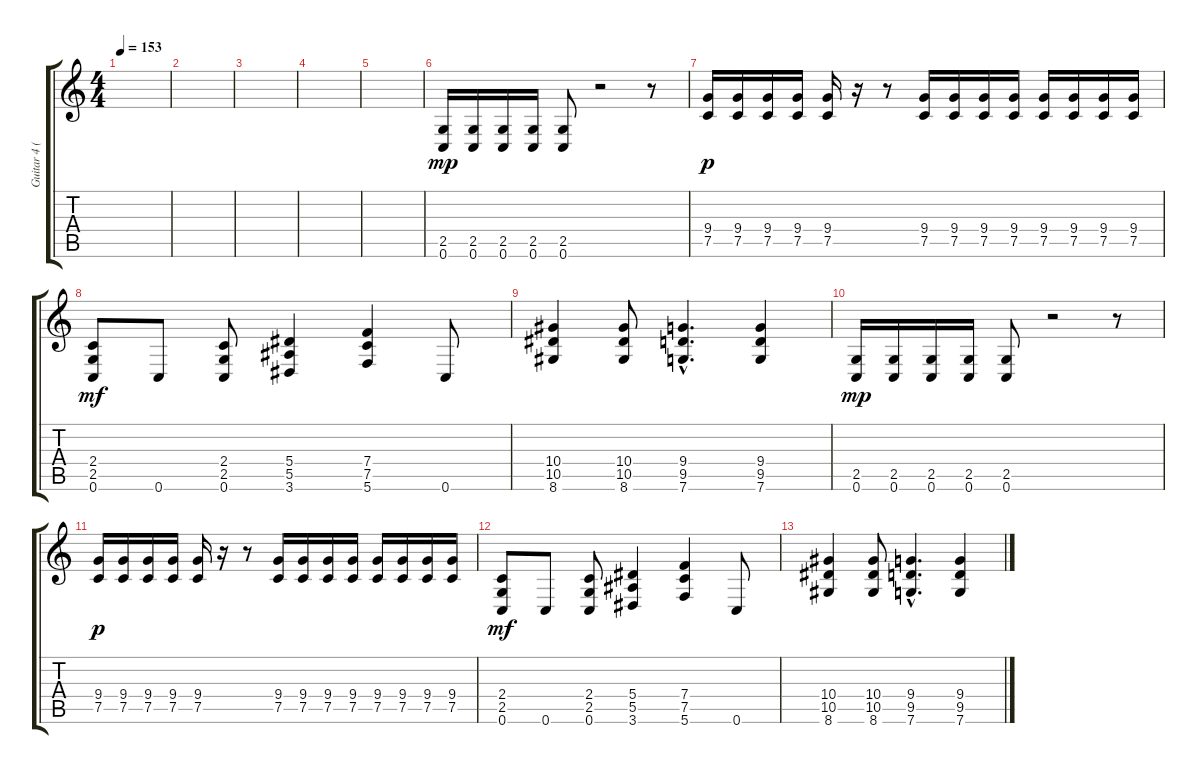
\track ("Guitar 4 (Rhytm)" "Guitar 4 (") {instrument distortionguitar}
\staff {score tabs}
\tuning (C4 G3 Eb3 Bb2 F2 C2) {hide}
\ts (4 4)
\tempo 153
\clef g2
\ks c
|
|
|
|
|
(2.5 0.6).16{dy mp balance 11} (2.5 0.6).16 (2.5 0.6).16 (2.5 0.6).16 (2.5 0.6).8 r.2 r.8 |
(9.4 7.5).16{dy p} (9.4 7.5).16 (9.4 7.5).16 (9.4 7.5).16 (9.4 7.5).16 r.16 r.8 (9.4 7.5).16 (9.4 7.5).16 (9.4 7.5).16 (9.4 7.5).16 (9.4 7.5).16 (9.4 7.5).16 (9.4 7.5).16 (9.4 7.5).16 |
(2.4 2.5 0.6).8{dy mf} 0.6.8 (2.4 2.5 0.6).8 (5.4 5.5 3.6).4 (7.4 7.5 5.6).4 0.6.8 |
(10.4 10.5 8.6).4 (10.4 10.5 8.6).8 (9.4{hac} 9.5{hac} 7.6{hac}).4{d} (9.4 9.5 7.6).4 |
(2.5 0.6).16{dy mp} (2.5 0.6).16 (2.5 0.6).16 (2.5 0.6).16 (2.5 0.6).8 r.2 r.8 |
(9.4 7.5).16{dy p} (9.4 7.5).16 (9.4 7.5).16 (9.4 7.5).16 (9.4 7.5).16 r.16 r.8 (9.4 7.5).16 (9.4 7.5).16 (9.4 7.5).16 (9.4 7.5).16 (9.4 7.5).16 (9.4 7.5).16 (9.4 7.5).16 (9.4 7.5).16 |
(2.4 2.5 0.6).8{dy mf} 0.6.8 (2.4 2.5 0.6).8 (5.4 5.5 3.6).4 (7.4 7.5 5.6).4 0.6.8 |
(10.4 10.5 8.6).4 (10.4 10.5 8.6).8 (9.4{hac} 9.5{hac} 7.6{hac}).4{d} (9.4 9.5 7.6).4
